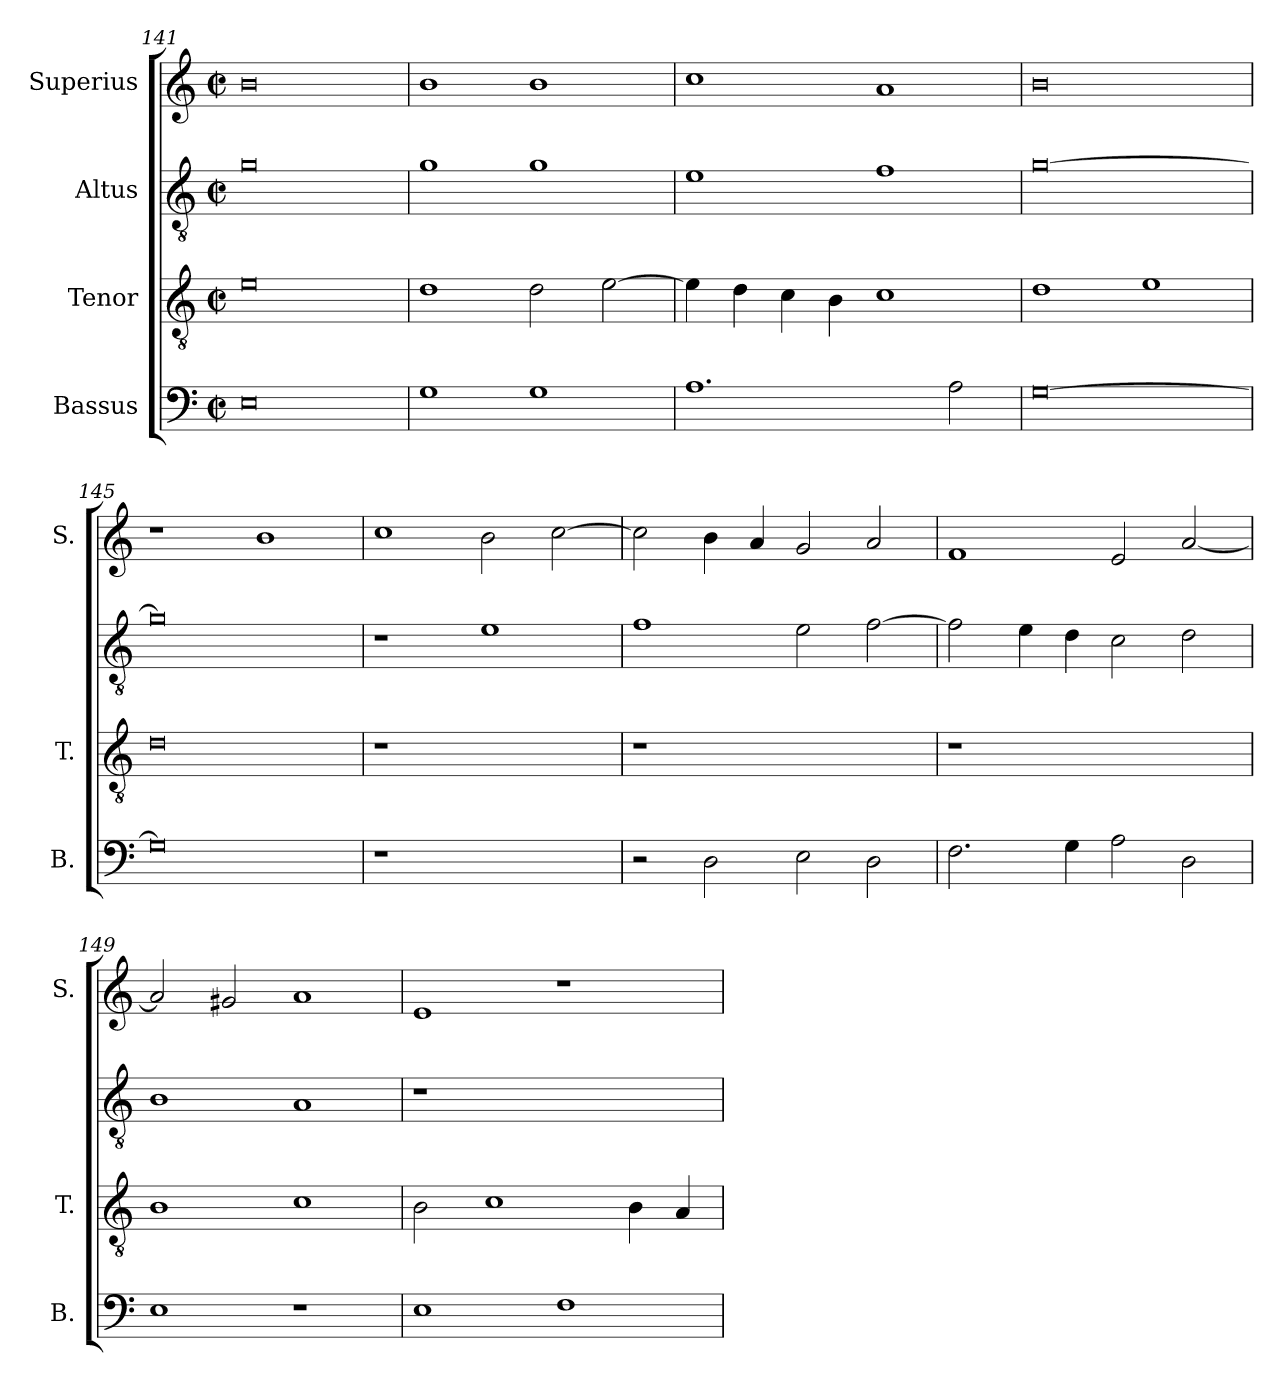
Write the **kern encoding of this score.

**kern	**kern	**kern	**kern
*part4	*part3	*part2	*part1
*staff4	*staff3	*staff2	*staff1
*I"Bassus	*I"Tenor	*I"Altus	*I"Superius
*I'B.	*I'T.	*	*I'S.
*clefF4	*clefGv2	*clefGv2	*clefG2
*	*ITrd7c12	*ITrd7c12	*
*k[]	*k[]	*k[]	*k[]
*C:	*C:	*C:	*C:
*M2/2	*M2/2	*M2/2	*M2/2
*met(c|)	*met(c|)	*met(c|)	*met(c|)
=141	=141	=141	=141
0Ei	0Ei	0Gi	0bi
=142	=142	=142	=142
1Gi	1Di	1Gi	1bi
1Gi	2Di\	1Gi	1bi
.	[>2Ei\	.	.
=143	=143	=143	=143
1.Ai	4Ei\]	1Ei	1cci
.	4Di\	.	.
.	4Ci\	.	.
.	4BBi\	.	.
.	1Ci	1Fi	1ai
2Ai\	.	.	.
=144	=144	=144	=144
[>0Gi	1Di	[>0Gi	0bi
.	1Ei	.	.
!!LO:PB:g=z
=145	=145	=145	=145
0Gi]	0Di	0Gi]	1r
.	.	.	1bi
=146	=146	=146	=146
!LO:N:vis=1	!LO:N:vis=1	!	!
1r	1r	1r	1cci
1ryy	1ryy	1Ei	2bi\
.	.	.	[>2cci\
=147	=147	=147	=147
!	!LO:N:vis=1	!	!
2r	1r	1Fi	2cci\]
2Di\	.	.	4bi\
.	.	.	4ai/
2Ei\	1ryy	2Ei\	2gi/
2Di\	.	[>2Fi\	2ai/
=148	=148	=148	=148
!	!LO:N:vis=1	!	!
2.Fi\	1r	2Fi\]	1fi
.	.	4Ei\	.
4Gi\	.	4Di\	.
2Ai\	1ryy	2Ci\	2ei/
2Di\	.	2Di\	[<2ai/
=149	=149	=149	=149
1Ei	1BBi	1BBi	2ai/]
.	.	.	2g#Xi/
1r	1Ci	1AAi	1ai
!!LO:LB:g=z
=150	=150	=150	=150
!	!	!LO:N:vis=1	!
1Ei	2BBi\	1r	1ei
.	1Ci	.	.
1Fi	.	1ryy	1r
.	4BBi\	.	.
.	4AAi/	.	.
=	=	=	=
*-	*-	*-	*-
